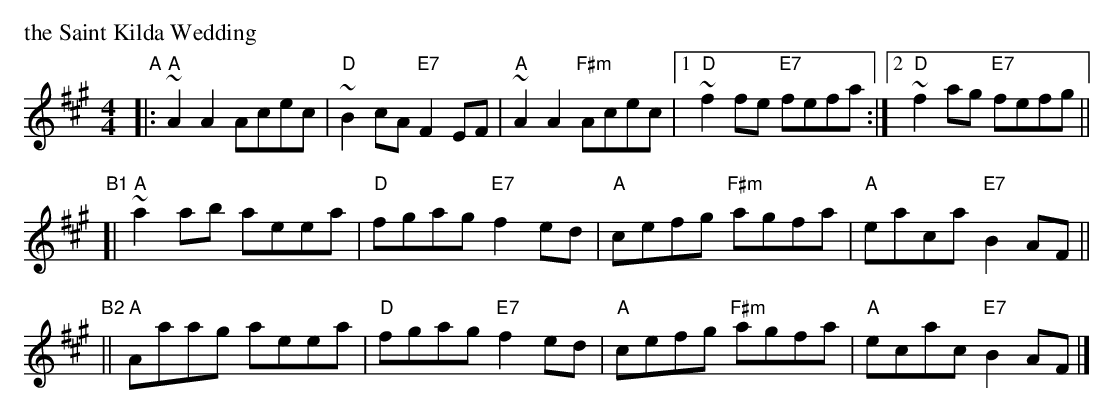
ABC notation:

X:1
P: the Saint Kilda Wedding
M: 4/4
L: 1/8
K: A
"A"|:\
"A"~A2A2 Acec | "D"~B2cA "E7"F2 EF | "A"~A2 A2 "F#m"Acec |1 "D"~f2fe "E7"fefa :|2 "D"~f2ag "E7"fefg ||
"B1"[|\
"A"~a2ab aeea | "D"fgag "E7"f2ed | "A"cefg "F#m"agfa | "A"eaca "E7"B2AF ||
"B2"||\
"A" Aaag aeea | "D"fgag "E7"f2ed | "A"cefg "F#m"agfa | "A"ecac "E7"B2AF |]
